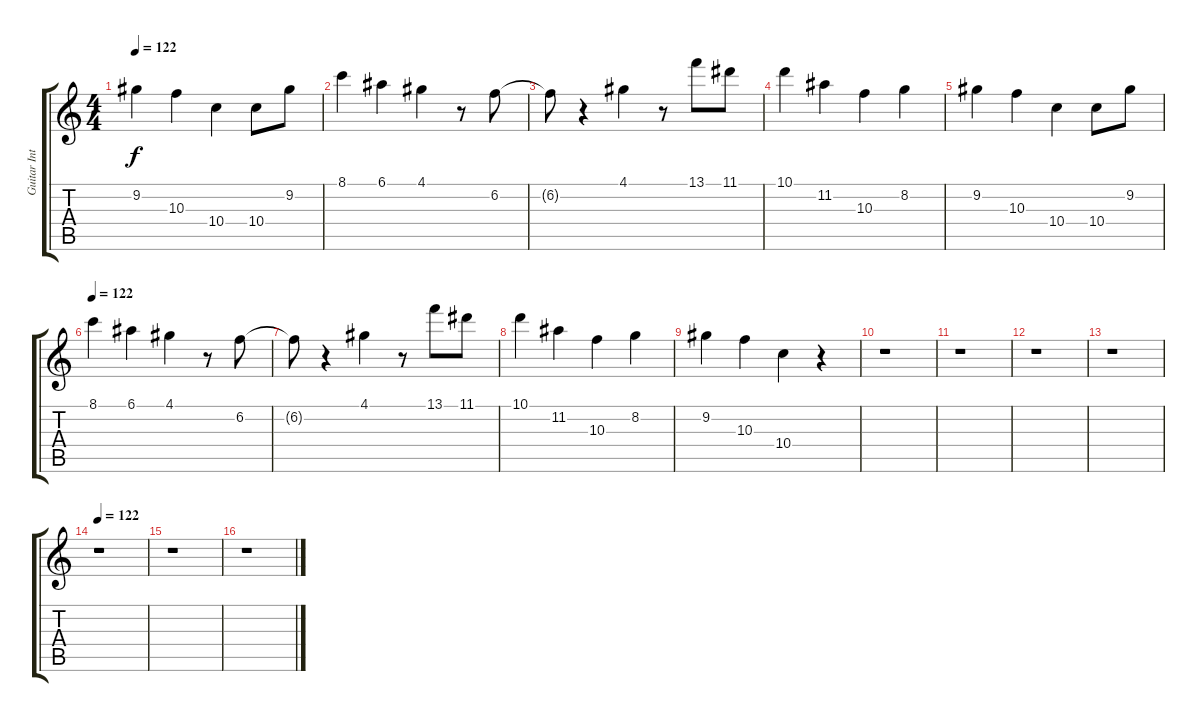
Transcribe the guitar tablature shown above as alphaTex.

\track ("Guitar Intro" "Guitar Int") {instrument distortionguitar}
\staff {score tabs}
\tuning (E4 B3 G3 D3 A2 E2) {hide}
\ts (4 4)
\tempo 122
\clef g2
\ks c
9.2.4{dy f} 10.3.4 10.4.4 10.4.8 9.2.8 |
8.1.4 6.1.4 4.1.4 r.8 6.2.8 |
6.2{t}.8 r.4 4.1.4 r.8 13.1.8 11.1.8 |
10.1.4 11.2.4 10.3.4 8.2.4 |
9.2.4 10.3.4 10.4.4 10.4.8 9.2.8 |
\tempo 122
8.1.4 6.1.4 4.1.4 r.8 6.2.8 |
6.2{t}.8 r.4 4.1.4 r.8 13.1.8 11.1.8 |
10.1.4 11.2.4 10.3.4 8.2.4 |
9.2.4 10.3.4 10.4.4 r.4 |
r.1 |
r.1 |
r.1 |
r.1 |
\tempo 122
r.1 |
r.1 |
r.1
